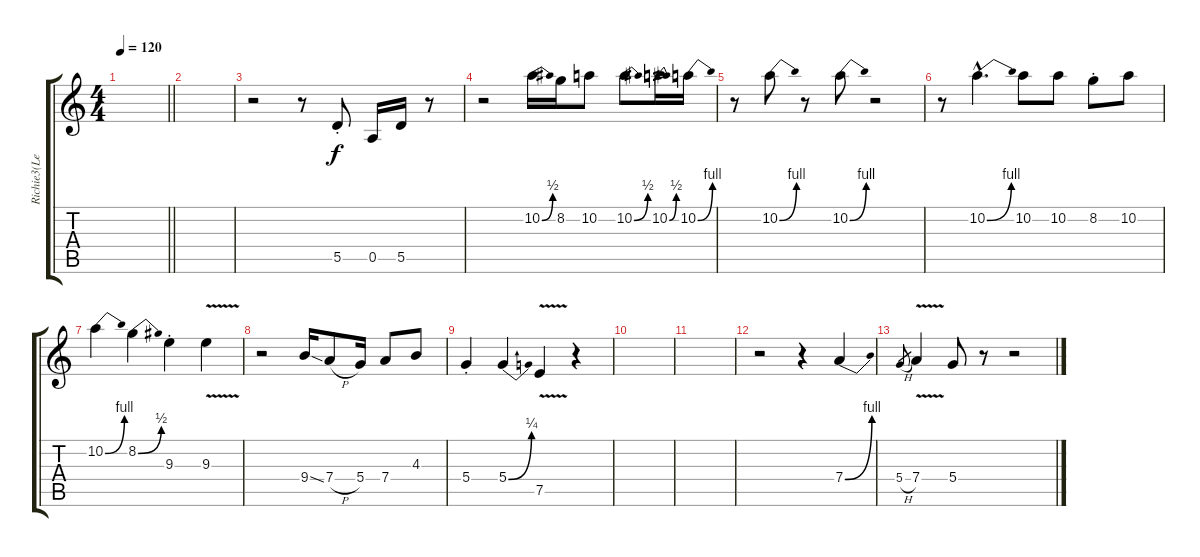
\track ("Richie3(Lead)" "Richie3(Le") {instrument overdrivenguitar}
\staff {score tabs}
\tuning (E4 B3 G3 D3 A2 E2) {hide}
\ts (4 4)
\tempo 120
\clef g2
\barLineRight lightlight
\ks c
|
|
r.2 r.8 5.5{st}.8 0.5.16 5.5.16 r.8 |
r.2 10.2{be (bend 0 0 60 2)}.16 8.2.16 10.2.8 10.2{be (bend 0 0 60 2)}.8 10.2{be (bend 0 0 60 2)}.16 10.2{be (bend 0 0 60 4)}.16 |
r.8 10.2{be (bend 0 0 60 4)}.8 r.8 10.2{be (bend 0 0 60 4)}.8 r.2 |
r.8 10.2{be (bend 0 0 60 4) hac}.4{d} 10.2.8 10.2.8 8.2{st}.8 10.2.8 |
10.2{be (bend 0 0 60 4)}.4 8.2{be (bend 0 0 60 2)}.4 9.3{st}.4 9.3{v}.4 |
r.2 9.4{ss}.16 7.4{h}.8 5.4.16 7.4.8 4.3.8 |
5.4{st}.4 5.4{be (bend 0 0 60 1)}.4 7.5{v}.4 r.4 |
|
|
r.2 r.4 7.4{be (bend 0 0 60 4)}.4 |
5.4{h}.8{gr} 7.4{v}.4 5.4.8 r.8 r.2
